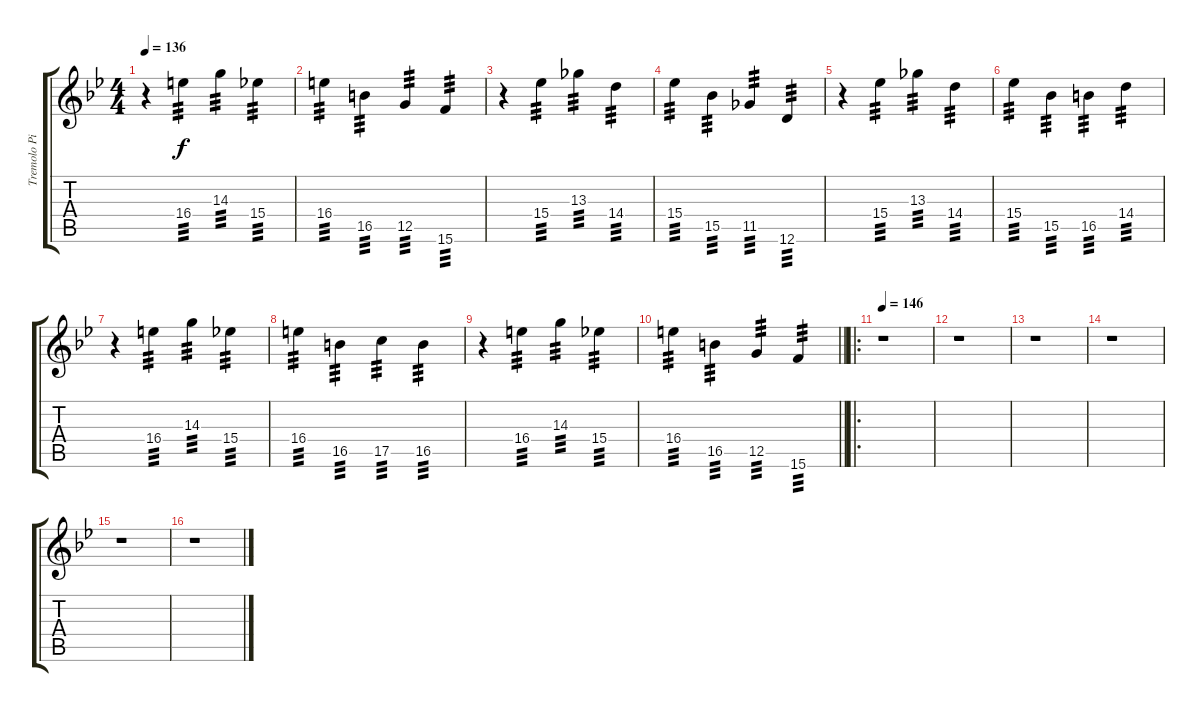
\track ("Tremolo Picking" "Tremolo Pi") {instrument distortionguitar}
\staff {score tabs}
\tuning (D4 A3 F3 C3 G2 D2) {hide}
\ts (4 4)
\tempo 136
\clef g2
\ks bb
r.4{dy f} 16.4.4{tp 3} 14.3.4{tp 3} 15.4.4{tp 3} |
16.4.4{tp 3} 16.5.4{tp 3} 12.5.4{tp 3} 15.6.4{tp 3} |
r.4 15.4.4{tp 3} 13.3.4{tp 3} 14.4.4{tp 3} |
15.4.4{tp 3} 15.5.4{tp 3} 11.5.4{tp 3} 12.6.4{tp 3} |
r.4 15.4.4{tp 3} 13.3.4{tp 3} 14.4.4{tp 3} |
15.4.4{tp 3} 15.5.4{tp 3} 16.5.4{tp 3} 14.4.4{tp 3} |
r.4 16.4.4{tp 3} 14.3.4{tp 3} 15.4.4{tp 3} |
16.4.4{tp 3} 16.5.4{tp 3} 17.5.4{tp 3} 16.5.4{tp 3} |
r.4 16.4.4{tp 3} 14.3.4{tp 3} 15.4.4{tp 3} |
\barLineRight lightlight
16.4.4{tp 3} 16.5.4{tp 3} 12.5.4{tp 3} 15.6.4{tp 3} |
\ro
\tempo 146
r.1 |
r.1 |
r.1 |
r.1 |
r.1 |
r.1
